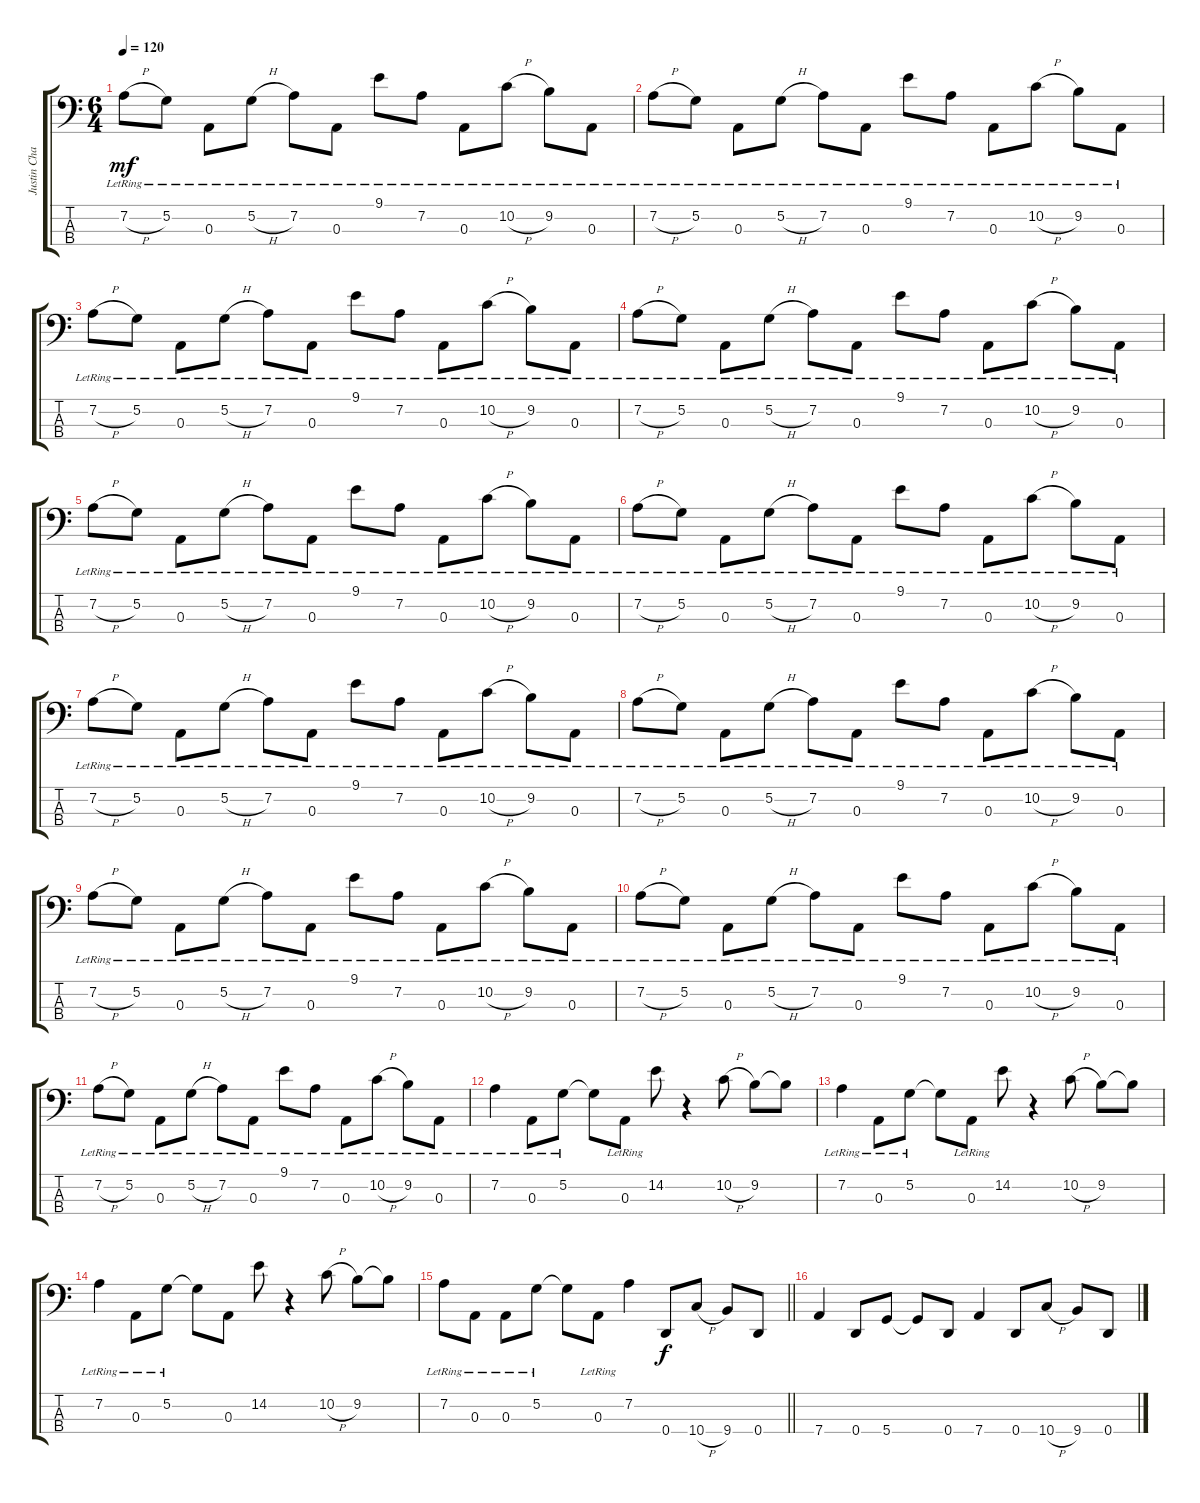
\track ("Justin Chancellor" "Justin Cha") {instrument electricbassfinger}
\staff {score tabs}
\tuning (G2 D2 A1 D1) {hide}
\ts (6 4)
\tempo 120
\clef f4
\ks c
7.2{h lr}.8{dy mf} 5.2{lr}.8 0.3{lr}.8 5.2{h lr}.8 7.2{lr}.8 0.3{lr}.8 9.1{lr}.8 7.2{lr}.8 0.3{lr}.8 10.2{h lr}.8 9.2{lr}.8 0.3{lr}.8 |
7.2{h lr}.8 5.2{lr}.8 0.3{lr}.8 5.2{h lr}.8 7.2{lr}.8 0.3{lr}.8 9.1{lr}.8 7.2{lr}.8 0.3{lr}.8 10.2{h lr}.8 9.2{lr}.8 0.3{lr}.8 |
7.2{h lr}.8 5.2{lr}.8 0.3{lr}.8 5.2{h lr}.8 7.2{lr}.8 0.3{lr}.8 9.1{lr}.8 7.2{lr}.8 0.3{lr}.8 10.2{h lr}.8 9.2{lr}.8 0.3{lr}.8 |
7.2{h lr}.8 5.2{lr}.8 0.3{lr}.8 5.2{h lr}.8 7.2{lr}.8 0.3{lr}.8 9.1{lr}.8 7.2{lr}.8 0.3{lr}.8 10.2{h lr}.8 9.2{lr}.8 0.3{lr}.8 |
7.2{h lr}.8 5.2{lr}.8 0.3{lr}.8 5.2{h lr}.8 7.2{lr}.8 0.3{lr}.8 9.1{lr}.8 7.2{lr}.8 0.3{lr}.8 10.2{h lr}.8 9.2{lr}.8 0.3{lr}.8 |
7.2{h lr}.8 5.2{lr}.8 0.3{lr}.8 5.2{h lr}.8 7.2{lr}.8 0.3{lr}.8 9.1{lr}.8 7.2{lr}.8 0.3{lr}.8 10.2{h lr}.8 9.2{lr}.8 0.3{lr}.8 |
7.2{h lr}.8 5.2{lr}.8 0.3{lr}.8 5.2{h lr}.8 7.2{lr}.8 0.3{lr}.8 9.1{lr}.8 7.2{lr}.8 0.3{lr}.8 10.2{h lr}.8 9.2{lr}.8 0.3{lr}.8 |
7.2{h lr}.8 5.2{lr}.8 0.3{lr}.8 5.2{h lr}.8 7.2{lr}.8 0.3{lr}.8 9.1{lr}.8 7.2{lr}.8 0.3{lr}.8 10.2{h lr}.8 9.2{lr}.8 0.3{lr}.8 |
7.2{h lr}.8 5.2{lr}.8 0.3{lr}.8 5.2{h lr}.8 7.2{lr}.8 0.3{lr}.8 9.1{lr}.8 7.2{lr}.8 0.3{lr}.8 10.2{h lr}.8 9.2{lr}.8 0.3{lr}.8 |
7.2{h lr}.8 5.2{lr}.8 0.3{lr}.8 5.2{h lr}.8 7.2{lr}.8 0.3{lr}.8 9.1{lr}.8 7.2{lr}.8 0.3{lr}.8 10.2{h lr}.8 9.2{lr}.8 0.3{lr}.8 |
7.2{h lr}.8 5.2{lr}.8 0.3{lr}.8 5.2{h lr}.8 7.2{lr}.8 0.3{lr}.8 9.1{lr}.8 7.2{lr}.8 0.3{lr}.8 10.2{h lr}.8 9.2{lr}.8 0.3{lr}.8 |
7.2{lr}.4 0.3{lr}.8 5.2{lr}.8 5.2{t}.8 0.3{lr}.8 14.2.8 r.4 10.2{h}.8 9.2.8 9.2{t}.8 |
7.2{lr}.4 0.3{lr}.8 5.2{lr}.8 5.2{t}.8 0.3{lr}.8 14.2.8 r.4 10.2{h}.8 9.2.8 9.2{t}.8 |
7.2{lr}.4 0.3{lr}.8 5.2{lr}.8 5.2{t}.8 0.3.8 14.2.8 r.4 10.2{h}.8 9.2.8 9.2{t}.8 |
\barLineRight lightlight
7.2{lr}.8 0.3{lr}.8 0.3{lr}.8 5.2{lr}.8 5.2{t}.8 0.3{lr}.8 7.2.4 0.4.8{dy f} 10.4{h}.8 9.4.8 0.4.8 |
\section ("" "")
7.4.4 0.4.8 5.4.8 5.4{t}.8 0.4.8 7.4.4 0.4.8 10.4{h}.8 9.4.8 0.4.8
